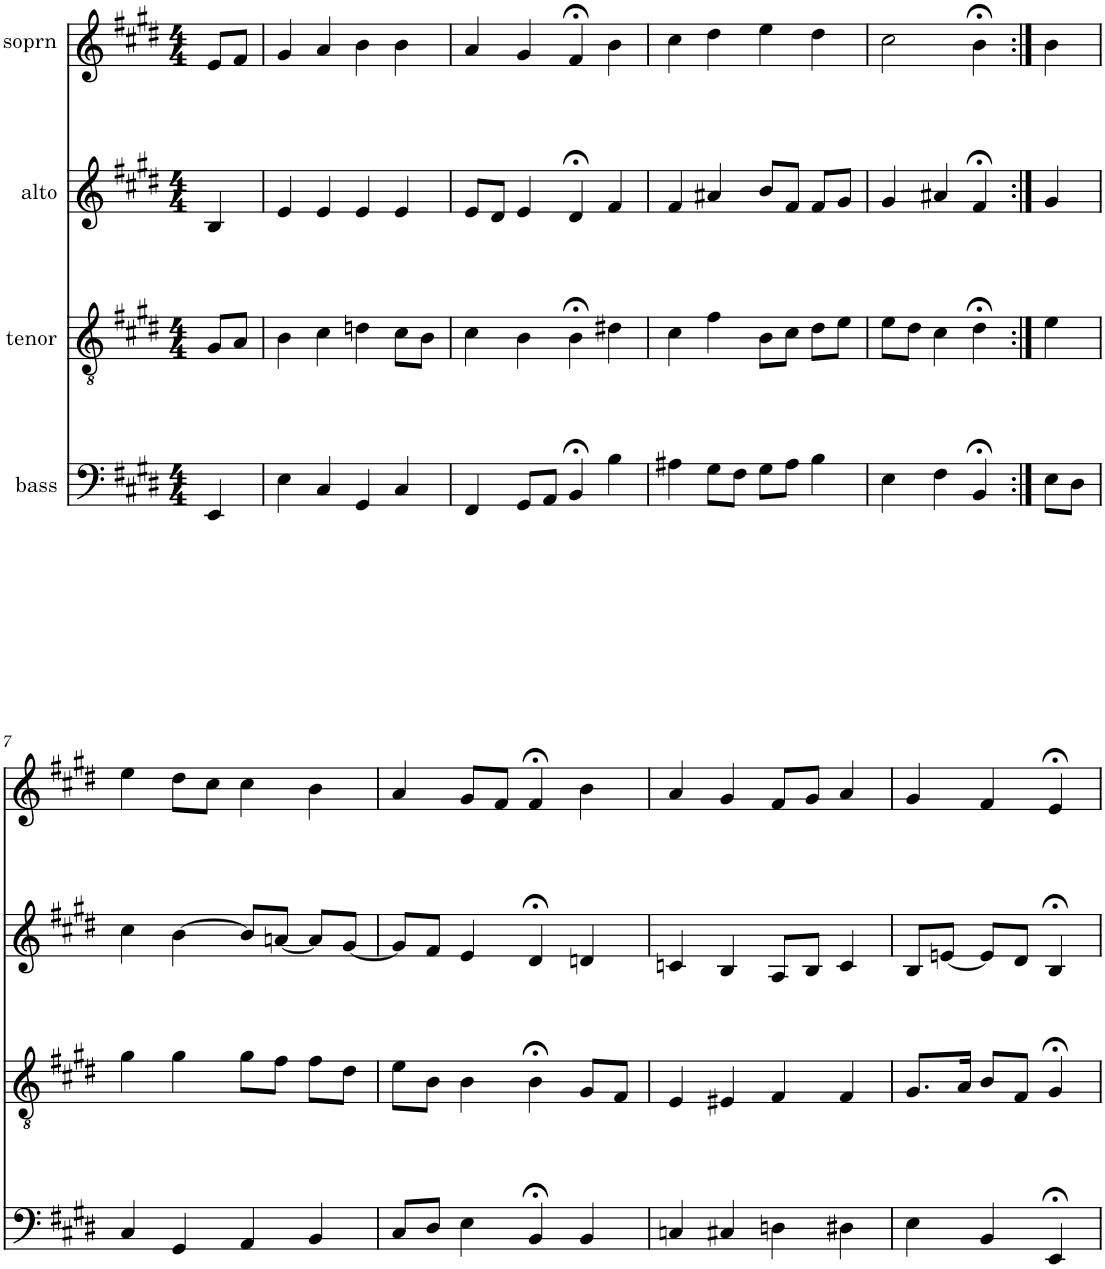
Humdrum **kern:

**kern	**kern	**kern	**kern
*part4	*part3	*part2	*part1
*staff4	*staff3	*staff2	*staff1
*I"bass	*I"tenor	*I"alto	*I"soprn
*clefF4	*clefGv2	*clefG2	*clefG2
*k[f#c#g#d#]	*k[f#c#g#d#]	*k[f#c#g#d#]	*k[f#c#g#d#]
*E:	*E:	*E:	*E:
*M4/4	*M4/4	*M4/4	*M4/4
=1	=1	=1	=1
4EE/	8G#/L	4B/	8e/L
.	8A/J	.	8f#/J
=2	=2	=2	=2
4E\	4B\	4e/	4g#/
4C#/	4c#\	4e/	4a/
4GG#/	4dn\	4e/	4b\
4C#/	8c#\L	4e/	4b\
.	8B\J	.	.
=3	=3	=3	=3
4FF#/	4c#\	8e/L	4a/
.	.	8d#/J	.
8GG#/L	4B\	4e/	4g#/
8AA/J	.	.	.
4BB;</	4B;<\	4d#;</	4f#;</
4B\	4d#X\	4f#/	4b\
=4	=4	=4	=4
4A#X\	4c#\	4f#/	4cc#\
8G#\L	4f#\	4a#X/	4dd#\
8F#\J	.	.	.
8G#\L	8B\L	8b/L	4ee\
8A#\J	8c#\J	8f#/J	.
4B\	8d#\L	8f#/L	4dd#\
.	8e\J	8g#/J	.
=5	=5	=5	=5
4E\	8e\L	4g#/	2cc#\
.	8d#\J	.	.
4F#\	4c#\	4a#X/	.
4BB;</	4d#;<\	4f#;</	4b;<\
=6:|!	=6:|!	=6:|!	=6:|!
8E\L	4e\	4g#/	4b\
8D#\J	.	.	.
!!LO:LB:g=z
=7	=7	=7	=7
4C#/	4g#\	4cc#\	4ee\
4GG#/	4g#\	[4b\	8dd#\L
.	.	.	8cc#\J
4AA/	8g#\L	8b/L]	4cc#\
.	8f#\J	[8an/J	.
4BB/	8f#\L	8a/L]	4b\
.	8d#\J	[8g#/J	.
=8	=8	=8	=8
8C#/L	8e\L	8g#/L]	4a/
8D#/J	8B\J	8f#/J	.
4E\	4B\	4e/	8g#/L
.	.	.	8f#/J
4BB;</	4B;<\	4d#;</	4f#;</
4BB/	8G#/L	4dn/	4b\
.	8F#/J	.	.
=9	=9	=9	=9
4Cn/	4E/	4cn/	4a/
4C#X/	4E#X/	4B/	4g#/
4Dn\	4F#/	8A/L	8f#/L
.	.	8B/J	8g#/J
4D#X\	4F#/	4c/	4a/
=10	=10	=10	=10
4E\	8.G#/L	8B/L	4g#/
.	.	[8en/J	.
.	16A/Jk	.	.
4BB/	8B/L	8e/L]	4f#/
.	8F#/J	8d#/J	.
4EE;</	4G#;</	4B;</	4e;</
=	=	=	=
*-	*-	*-	*-
